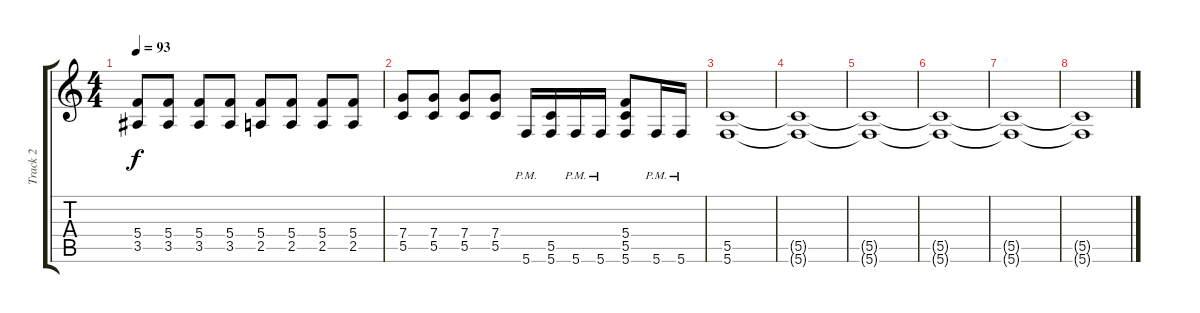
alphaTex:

\track ("Track 2" "Track 2") {instrument distortionguitar}
\staff {score tabs}
\tuning (D4 A3 F3 C3 G2 C2) {hide}
\ts (4 4)
\tempo 93
\clef g2
\ks c
(5.4 3.5).8{dy f} (5.4 3.5).8 (5.4 3.5).8 (5.4 3.5).8 (5.4 2.5).8 (5.4 2.5).8 (5.4 2.5).8 (5.4 2.5).8 |
(7.4 5.5).8 (7.4 5.5).8 (7.4 5.5).8 (7.4 5.5).8 5.6{pm}.16 (5.5 5.6).16 5.6{pm}.16 5.6{pm}.16 (5.4 5.5 5.6).8 5.6{pm}.16 5.6{pm}.16 |
(5.5 5.6).1 |
(5.5{t} 5.6{t}).1 |
(5.5{t} 5.6{t}).1 |
(5.5{t} 5.6{t}).1 |
(5.5{t} 5.6{t}).1 |
(5.5{t} 5.6{t}).1
